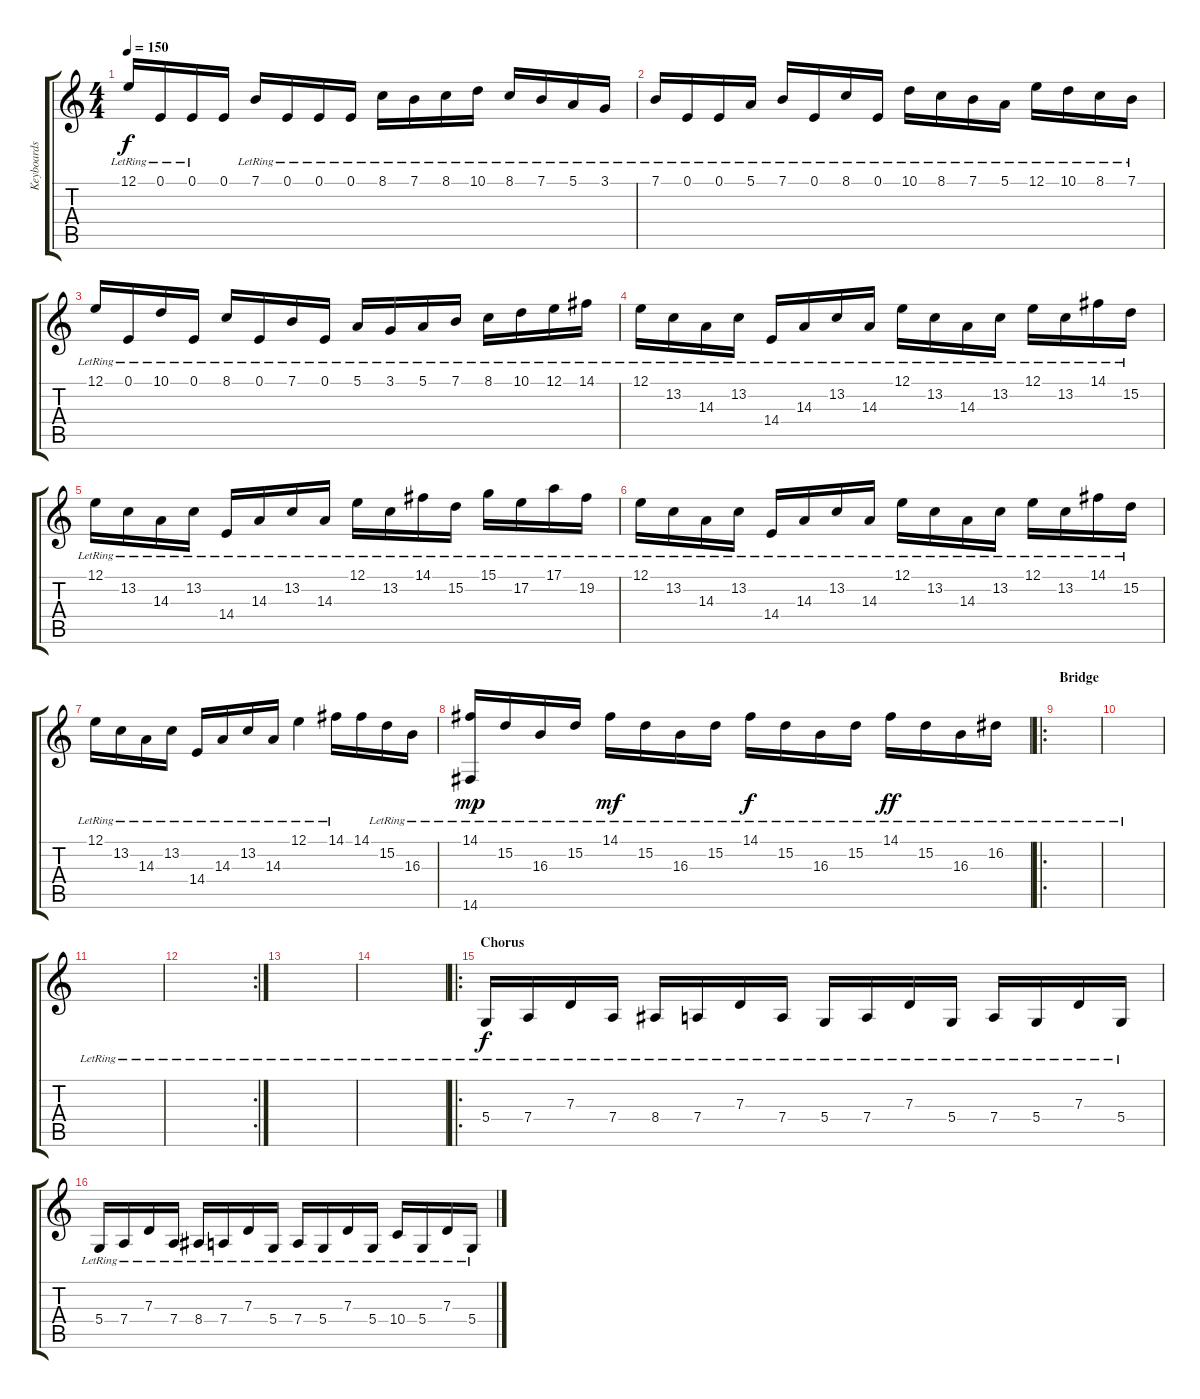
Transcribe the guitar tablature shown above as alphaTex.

\track ("Keyboards" "Keyboards") {instrument harpsichord}
\staff {score tabs}
\tuning (E4 B3 G3 D3 A2 E2) {hide}
\ts (4 4)
\tempo 150
\clef g2
\ks c
12.1{lr}.16{dy f} 0.1{lr}.16 0.1{lr}.16 0.1.16 7.1{lr}.16 0.1{lr}.16 0.1{lr}.16 0.1{lr}.16 8.1{lr}.16 7.1{lr}.16 8.1{lr}.16 10.1{lr}.16 8.1{lr}.16 7.1{lr}.16 5.1{lr}.16 3.1{lr}.16 |
7.1{lr}.16 0.1{lr}.16 0.1{lr}.16 5.1{lr}.16 7.1{lr}.16 0.1{lr}.16 8.1{lr}.16 0.1{lr}.16 10.1{lr}.16 8.1{lr}.16 7.1{lr}.16 5.1{lr}.16 12.1{lr}.16 10.1{lr}.16 8.1{lr}.16 7.1{lr}.16 |
12.1{lr}.16 0.1{lr}.16 10.1{lr}.16 0.1{lr}.16 8.1{lr}.16 0.1{lr}.16 7.1{lr}.16 0.1{lr}.16 5.1{lr}.16 3.1{lr}.16 5.1{lr}.16 7.1{lr}.16 8.1{lr}.16 10.1{lr}.16 12.1{lr}.16 14.1{lr}.16 |
12.1{lr}.16 13.2{lr}.16 14.3{lr}.16 13.2{lr}.16 14.4{lr}.16 14.3{lr}.16 13.2{lr}.16 14.3{lr}.16 12.1{lr}.16 13.2{lr}.16 14.3{lr}.16 13.2{lr}.16 12.1{lr}.16 13.2{lr}.16 14.1{lr}.16 15.2{lr}.16 |
12.1{lr}.16 13.2{lr}.16 14.3{lr}.16 13.2{lr}.16 14.4{lr}.16 14.3{lr}.16 13.2{lr}.16 14.3{lr}.16 12.1{lr}.16 13.2{lr}.16 14.1{lr}.16 15.2{lr}.16 15.1{lr}.16 17.2{lr}.16 17.1{lr}.16 19.2{lr}.16 |
12.1{lr}.16 13.2{lr}.16 14.3{lr}.16 13.2{lr}.16 14.4{lr}.16 14.3{lr}.16 13.2{lr}.16 14.3{lr}.16 12.1{lr}.16 13.2{lr}.16 14.3{lr}.16 13.2{lr}.16 12.1{lr}.16 13.2{lr}.16 14.1{lr}.16 15.2{lr}.16 |
12.1{lr}.16 13.2{lr}.16 14.3{lr}.16 13.2{lr}.16 14.4{lr}.16 14.3{lr}.16 13.2{lr}.16 14.3{lr}.16 12.1{lr}.4 14.1{lr}.16 14.1.16 15.2{lr}.16 16.3{lr}.16 |
(14.1{lr} 14.6{lr}).16{dy mp} 15.2{lr}.16 16.3{lr}.16 15.2{lr}.16 14.1{lr}.16{dy mf} 15.2{lr}.16 16.3{lr}.16 15.2{lr}.16 14.1{lr}.16{dy f} 15.2{lr}.16 16.3{lr}.16 15.2{lr}.16 14.1{lr}.16{dy ff} 15.2{lr}.16 16.3{lr}.16 16.2{lr}.16 |
\ro
\section ("" "Bridge")
|
|
|
\rc 2
|
|
|
\ro
\section ("" "Chorus")
5.4{lr}.16{dy f} 7.4{lr}.16 7.3{lr}.16 7.4{lr}.16 8.4{lr}.16 7.4{lr}.16 7.3{lr}.16 7.4{lr}.16 5.4{lr}.16 7.4{lr}.16 7.3{lr}.16 5.4{lr}.16 7.4{lr}.16 5.4{lr}.16 7.3{lr}.16 5.4{lr}.16 |
5.4{lr}.16 7.4{lr}.16 7.3{lr}.16 7.4{lr}.16 8.4{lr}.16 7.4{lr}.16 7.3{lr}.16 5.4{lr}.16 7.4{lr}.16 5.4{lr}.16 7.3{lr}.16 5.4{lr}.16 10.4{lr}.16 5.4{lr}.16 7.3{lr}.16 5.4{lr}.16
